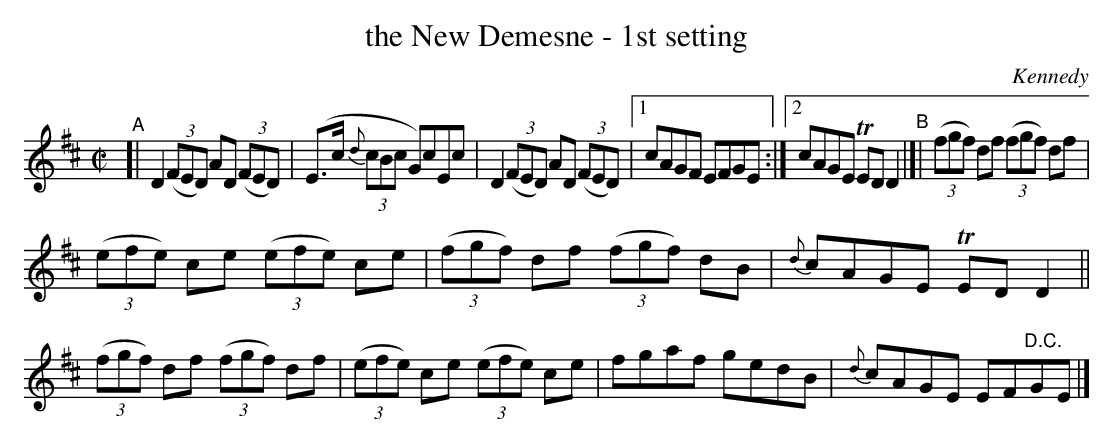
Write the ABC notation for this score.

X:1
T: the New Demesne - 1st setting
O: Kennedy
M: C|
L: 1/8
K: D
"^A"[|\
D2(3(FED) AD (3(FED) | (E>c (3{d}cBc G)cEc | D2(3(FED) AD (3(FED) |\
[1 cAGF EFGE :|[2 cAGE TEDD2 "^B"|[| (3(fgf) df (3(fgf) df |
(3(efe) ce (3(efe) ce | (3(fgf) df (3(fgf) dB | {d}cAGE TEDD2 ||\
(3(fgf) df (3(fgf) df | (3(efe) ce (3(efe) ce | fgaf gedB | {d}cAGE EF"D.C."GE |]
